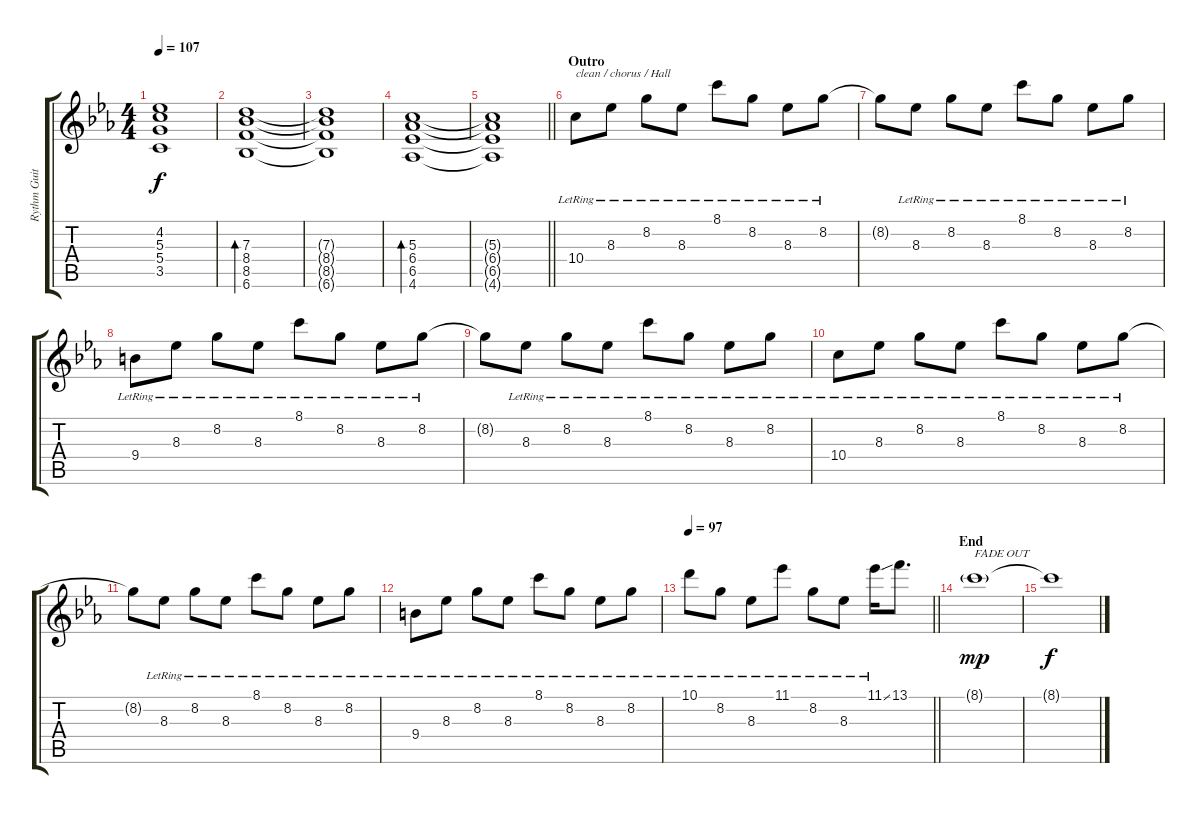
\track ("Rythm Guitar" "Rythm Guit") {instrument electricguitarclean}
\staff {score tabs}
\tuning (E4 B3 G3 D3 A2 E2) {hide}
\ts (4 4)
\tempo 107
\clef g2
\ks cminor
(4.2{t} 5.3{t} 5.4{t} 3.5{t}).1{dy f} |
(7.3 8.4 8.5 6.6).1{bd 240} |
(7.3{t} 8.4{t} 8.5{t} 6.6{t}).1 |
(5.3 6.4 6.5 4.6).1{bd 240} |
\barLineRight lightlight
(5.3{t} 6.4{t} 6.5{t} 4.6{t}).1 |
\section ("" "Outro")
10.4{lr}.8{txt "clean / chorus / Hall" instrument electricguitarclean} 8.3{lr}.8 8.2{lr}.8 8.3{lr}.8 8.1{lr}.8 8.2{lr}.8 8.3{lr}.8 8.2{lr}.8 |
8.2{t}.8 8.3{lr}.8 8.2{lr}.8 8.3{lr}.8 8.1{lr}.8 8.2{lr}.8 8.3{lr}.8 8.2{lr}.8 |
9.4{lr}.8 8.3{lr}.8 8.2{lr}.8 8.3{lr}.8 8.1{lr}.8 8.2{lr}.8 8.3{lr}.8 8.2{lr}.8 |
8.2{t}.8 8.3{lr}.8 8.2{lr}.8 8.3{lr}.8 8.1{lr}.8 8.2{lr}.8 8.3{lr}.8 8.2{lr}.8 |
10.4{lr}.8 8.3{lr}.8 8.2{lr}.8 8.3{lr}.8 8.1{lr}.8 8.2{lr}.8 8.3{lr}.8 8.2{lr}.8 |
8.2{t}.8 8.3{lr}.8 8.2{lr}.8 8.3{lr}.8 8.1{lr}.8 8.2{lr}.8 8.3{lr}.8 8.2{lr}.8 |
9.4{lr}.8 8.3{lr}.8 8.2{lr}.8 8.3{lr}.8 8.1{lr}.8 8.2{lr}.8 8.3{lr}.8 8.2{lr}.8 |
\tempo 97
\barLineRight lightlight
10.1{lr}.8 8.2{lr}.8 8.3{lr}.8 11.1{lr}.8 8.2{lr}.8 8.3{lr}.8 11.1{ss lr}.16 13.1.8{d} |
\section ("" "End")
8.1{g}.1{txt "FADE OUT" dy mp volume 0} |
8.1{t}.1{dy f}
